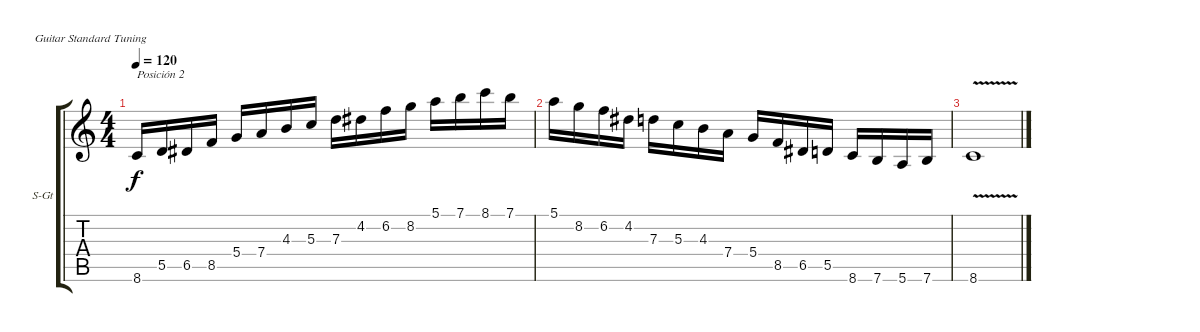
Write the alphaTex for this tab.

\defaultSystemsLayout 4
\bracketExtendMode groupsimilarinstruments
\firstSystemTrackNameOrientation horizontal
\otherSystemsTrackNameOrientation horizontal
\track ("Steel Guitar" "S-Gt") {instrument acousticguitarsteel}
\staff {score tabs}
\tuning (E4 B3 G3 D3 A2 E2)
\ts (4 4)
\tempo 120
\clef g2
\ks c
8.6.16{txt "Posición 2" dy f instrument acousticguitarsteel} 5.5.16 6.5.16 8.5.16 5.4.16 7.4.16 4.3.16 5.3.16 7.3.16 4.2.16 6.2.16 8.2.16 5.1.16 7.1.16 8.1.16 7.1.16 |
5.1.16 8.2.16 6.2.16 4.2.16 7.3.16 5.3.16 4.3.16 7.4.16 5.4.16 8.5.16 6.5.16 5.5.16 8.6.16 7.6.16 5.6.16 7.6.16 |
8.6{v}.1
